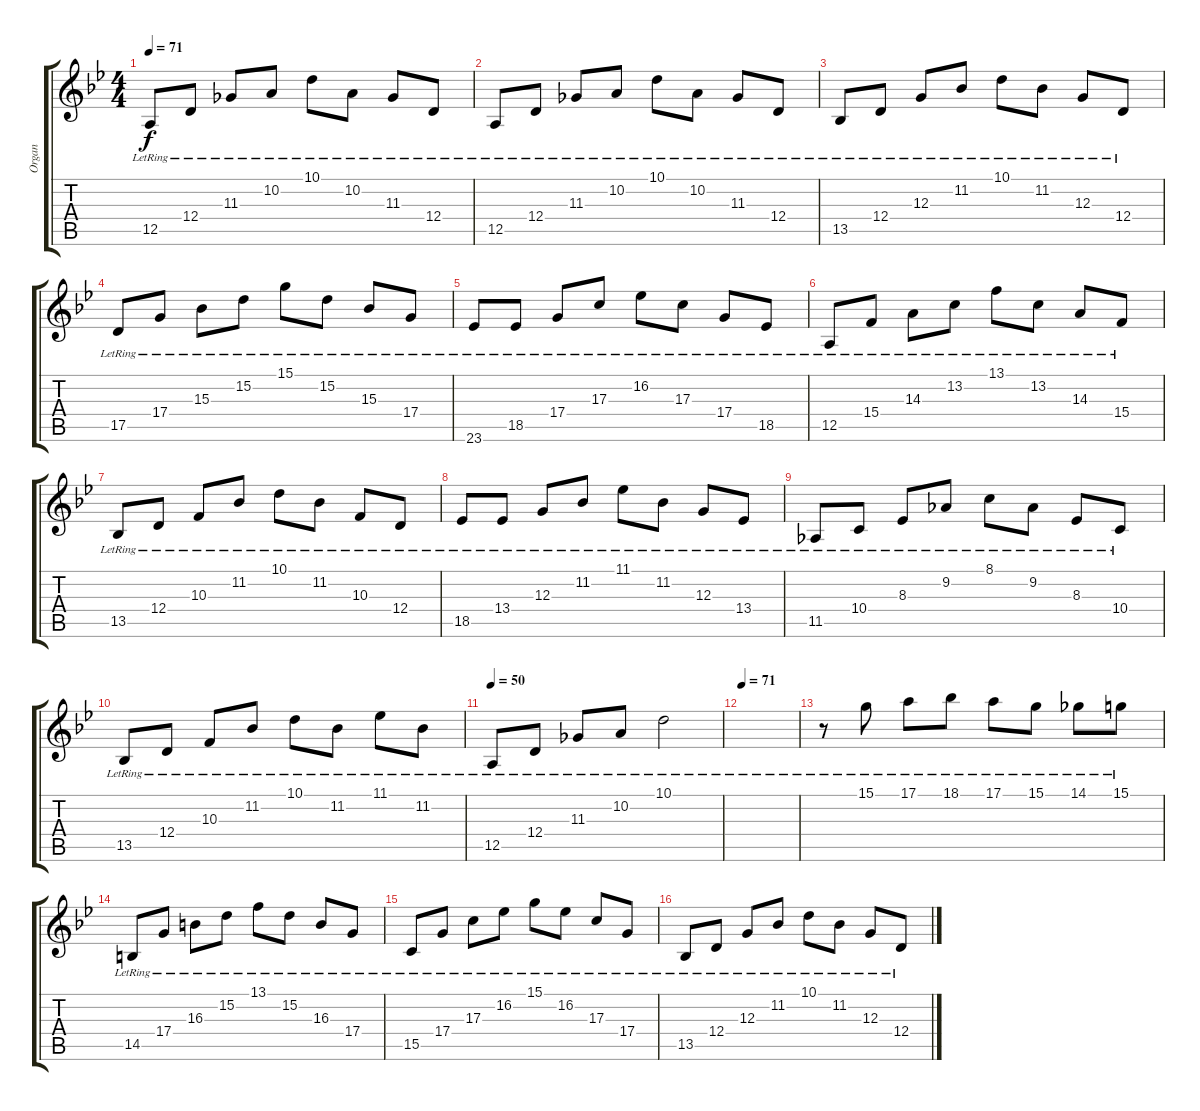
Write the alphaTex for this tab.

\track ("Organ" "Organ") {instrument electricpiano1}
\staff {score tabs}
\tuning (E4 B3 G3 D3 A2 E2) {hide}
\ts (4 4)
\tempo 71
\clef g2
\ks gminor
12.5{lr}.8{dy f} 12.4{lr}.8 11.3{lr}.8 10.2{lr}.8 10.1{lr}.8 10.2{lr}.8 11.3{lr}.8 12.4{lr}.8 |
12.5{lr}.8 12.4{lr}.8 11.3{lr}.8 10.2{lr}.8 10.1{lr}.8 10.2{lr}.8 11.3{lr}.8 12.4{lr}.8 |
13.5{lr}.8 12.4{lr}.8 12.3{lr}.8 11.2{lr}.8 10.1{lr}.8 11.2{lr}.8 12.3{lr}.8 12.4{lr}.8 |
17.5{lr}.8 17.4{lr}.8 15.3{lr}.8 15.2{lr}.8 15.1{lr}.8 15.2{lr}.8 15.3{lr}.8 17.4{lr}.8 |
23.6{lr}.8 18.5{lr}.8 17.4{lr}.8 17.3{lr}.8 16.2{lr}.8 17.3{lr}.8 17.4{lr}.8 18.5{lr}.8 |
12.5{lr}.8 15.4{lr}.8 14.3{lr}.8 13.2{lr}.8 13.1{lr}.8 13.2{lr}.8 14.3{lr}.8 15.4{lr}.8 |
13.5{lr}.8 12.4{lr}.8 10.3{lr}.8 11.2{lr}.8 10.1{lr}.8 11.2{lr}.8 10.3{lr}.8 12.4{lr}.8 |
18.5{lr}.8 13.4{lr}.8 12.3{lr}.8 11.2{lr}.8 11.1{lr}.8 11.2{lr}.8 12.3{lr}.8 13.4{lr}.8 |
11.5{lr}.8 10.4{lr}.8 8.3{lr}.8 9.2{lr}.8 8.1{lr}.8 9.2{lr}.8 8.3{lr}.8 10.4{lr}.8 |
13.5{lr}.8 12.4{lr}.8 10.3{lr}.8 11.2{lr}.8 10.1{lr}.8 11.2{lr}.8 11.1{lr}.8 11.2{lr}.8 |
\tempo 50
12.5{lr}.8 12.4{lr}.8 11.3{lr}.8 10.2{lr}.8 10.1{lr}.2 |
\tempo 71
|
r.8 15.1{lr}.8 17.1{lr}.8 18.1{lr}.8 17.1{lr}.8 15.1{lr}.8 14.1{lr}.8 15.1{lr}.8 |
14.5{lr}.8 17.4{lr}.8 16.3{lr}.8 15.2{lr}.8 13.1{lr}.8 15.2{lr}.8 16.3{lr}.8 17.4{lr}.8 |
15.5{lr}.8 17.4{lr}.8 17.3{lr}.8 16.2{lr}.8 15.1{lr}.8 16.2{lr}.8 17.3{lr}.8 17.4{lr}.8 |
13.5{lr}.8 12.4{lr}.8 12.3{lr}.8 11.2{lr}.8 10.1{lr}.8 11.2{lr}.8 12.3{lr}.8 12.4{lr}.8
